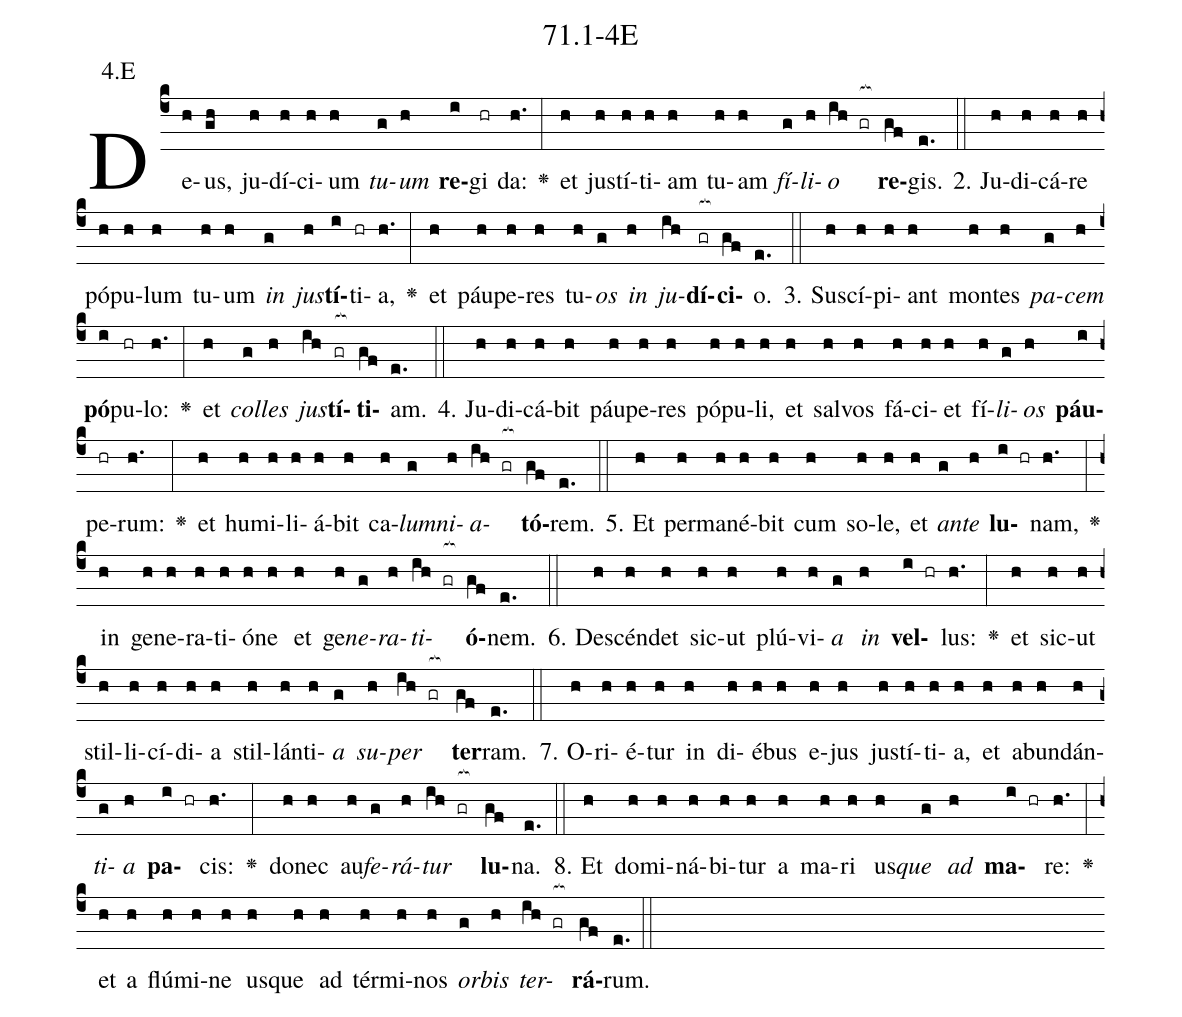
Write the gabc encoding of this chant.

name: 71.1-4E;
annotation: 4.E;
%%
(c4)De(h)us,(gh) ju(h)dí(h)ci(h)um(h) <i>tu</i>(g)<i>um</i>(h) <b>re</b>(i)gi(hr) da:(h.) <v>\greheightstar</v>(:) et(h) jus(h)tí(h)ti(h)am(h) tu(h)am(h) <i>fí</i>(g)<i>li</i>(h)<i>o</i>(ih gr[ocb:1{]) <b>re</b>(gf[ocb:0}])gis.(e.) (::)
2. Ju(h)di(h)cá(h)re(h) pó(h)pu(h)lum(h) tu(h)um(h) <i>in</i>(g) <i>jus</i>(h)<b>tí</b>(i)ti(hr)a,(h.) <v>\greheightstar</v>(:) et(h) páu(h)pe(h)res(h) tu(h)<i>os</i>(g) <i>in</i>(h) <i>ju</i>(ih)<b>dí</b>(gr[ocb:1{])<b>ci</b>(gf[ocb:0}])o.(e.) (::)
3. Su(h)scí(h)pi(h)ant(h) mon(h)tes(h) <i>pa</i>(g)<i>cem</i>(h) <b>pó</b>(i)pu(hr)lo:(h.) <v>\greheightstar</v>(:) et(h) <i>col</i>(g)<i>les</i>(h) <i>jus</i>(ih)<b>tí</b>(gr[ocb:1{])<b>ti</b>(gf[ocb:0}])am.(e.) (::)
4. Ju(h)di(h)cá(h)bit(h) páu(h)pe(h)res(h) pó(h)pu(h)li,(h) et(h) sal(h)vos(h) fá(h)ci(h)et(h) fí(h)<i>li</i>(g)<i>os</i>(h) <b>páu</b>(i)pe(hr)rum:(h.) <v>\greheightstar</v>(:) et(h) hu(h)mi(h)li(h)á(h)bit(h) ca(h)<i>lum</i>(g)<i>ni</i>(h)<i>a</i>(ih gr[ocb:1{])<b>tó</b>(gf[ocb:0}])rem.(e.) (::)
5. Et(h) per(h)ma(h)né(h)bit(h) cum(h) so(h)le,(h) et(h) <i>an</i>(g)<i>te</i>(h) <b>lu</b>(i hr)nam,(h.) <v>\greheightstar</v>(:) in(h) ge(h)ne(h)ra(h)ti(h)ó(h)ne(h) et(h) ge(h)<i>ne</i>(g)<i>ra</i>(h)<i>ti</i>(ih gr[ocb:1{])<b>ó</b>(gf[ocb:0}])nem.(e.) (::)
6. De(h)scén(h)det(h) sic(h)ut(h) plú(h)vi(h)<i>a</i>(g) <i>in</i>(h) <b>vel</b>(i hr)lus:(h.) <v>\greheightstar</v>(:) et(h) sic(h)ut(h) stil(h)li(h)cí(h)di(h)a(h) stil(h)lán(h)ti(h)<i>a</i>(g) <i>su</i>(h)<i>per</i>(ih gr[ocb:1{]) <b>ter</b>(gf[ocb:0}])ram.(e.) (::)
7. O(h)ri(h)é(h)tur(h) in(h) di(h)é(h)bus(h) e(h)jus(h) jus(h)tí(h)ti(h)a,(h) et(h) ab(h)un(h)dán(h)<i>ti</i>(g)<i>a</i>(h) <b>pa</b>(i hr)cis:(h.) <v>\greheightstar</v>(:) do(h)nec(h) au(h)<i>fe</i>(g)<i>rá</i>(h)<i>tur</i>(ih gr[ocb:1{]) <b>lu</b>(gf[ocb:0}])na.(e.) (::)
8. Et(h) do(h)mi(h)ná(h)bi(h)tur(h) a(h) ma(h)ri(h) us(h)<i>que</i>(g) <i>ad</i>(h) <b>ma</b>(i hr)re:(h.) <v>\greheightstar</v>(:) et(h) a(h) flú(h)mi(h)ne(h) us(h)que(h) ad(h) tér(h)mi(h)nos(h) <i>or</i>(g)<i>bis</i>(h) <i>ter</i>(ih gr[ocb:1{])<b>rá</b>(gf[ocb:0}])rum.(e.) (::)
